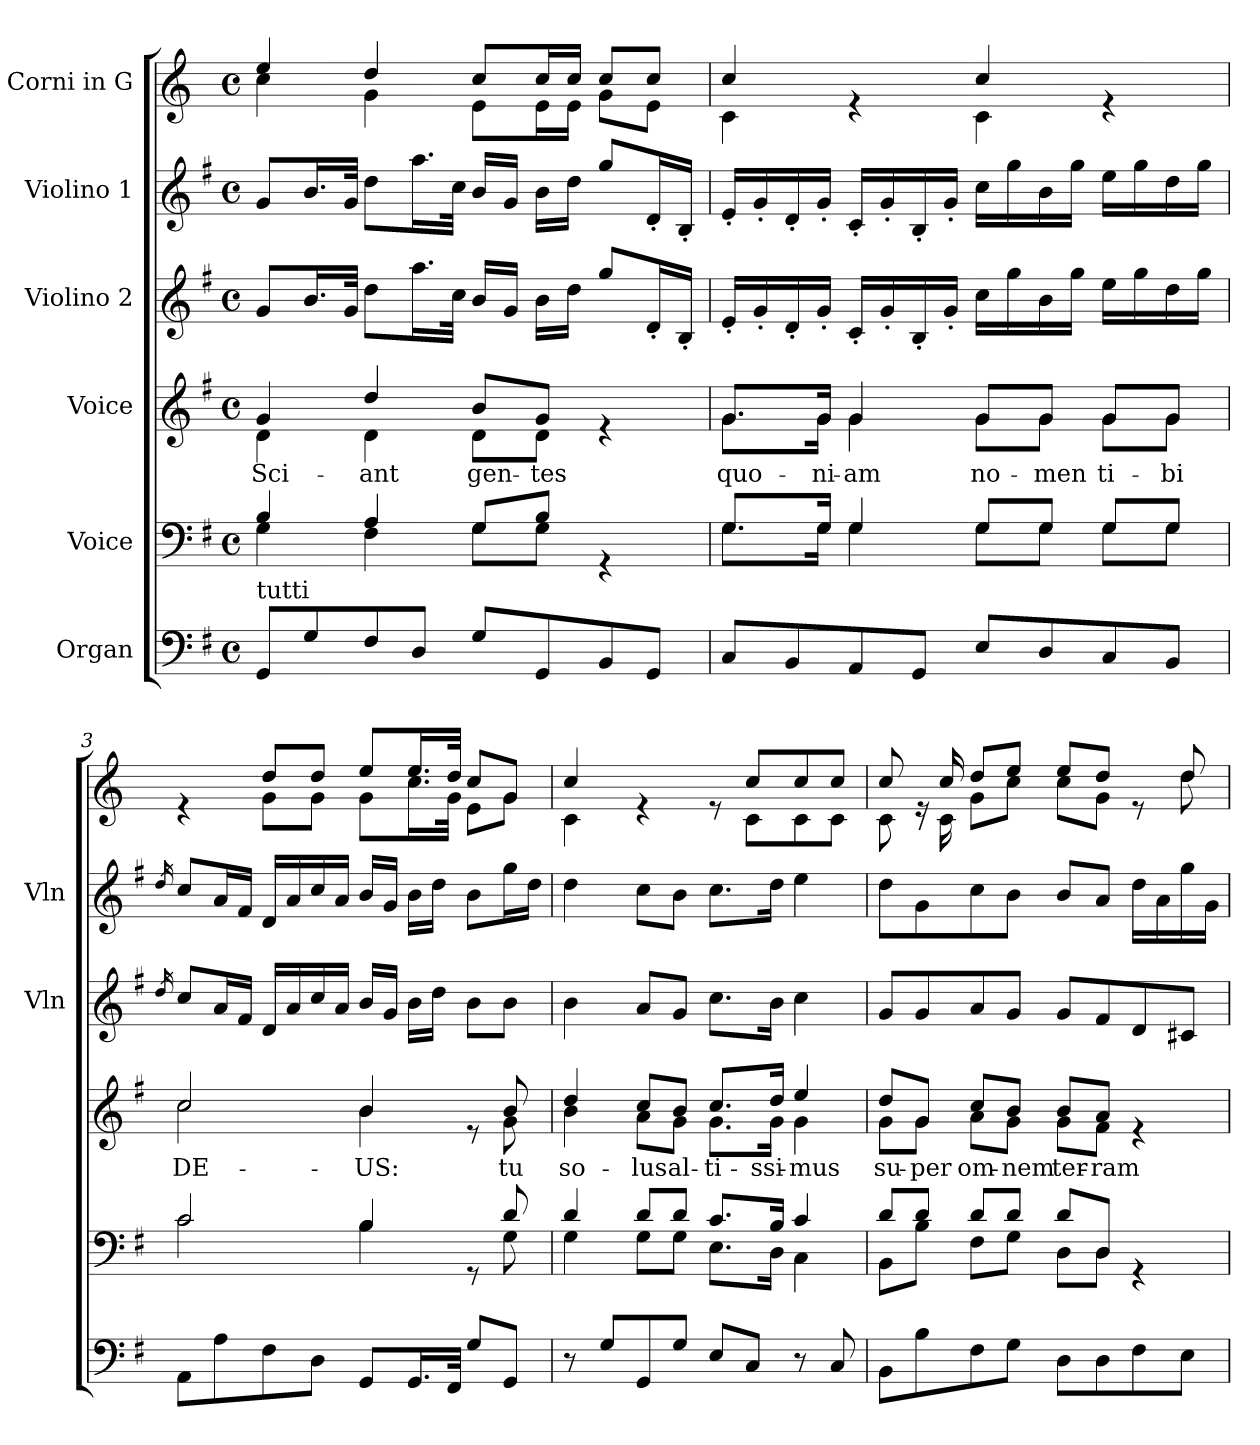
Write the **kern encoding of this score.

**kern	**kern	**kern	**text	**kern	**kern	**kern
*part6	*part5	*part4	*part4	*part3	*part2	*part1
*staff6	*staff5	*staff4	*staff4	*staff3	*staff2	*staff1
*I"Organ	*I"Voice	*I"Voice	*	*I"Violino 2	*I"Violino 1	*I"Corni in G
*	*	*	*	*I'Vln	*I'Vln	*
*clefF4	*clefF4	*clefG2	*	*clefG2	*clefG2	*clefG2
*	*	*	*	*	*	*ITrd3c5
*k[f#]	*k[f#]	*k[f#]	*	*k[f#]	*k[f#]	*k[f#]
*M4/4	*M4/4	*M4/4	*	*M4/4	*M4/4	*M4/4
*met(c)	*met(c)	*met(c)	*	*met(c)	*met(c)	*met(c)
*MM50	*MM50	*MM50	*	*MM50	*MM50	*MM50
=1	=1	=1	=1	=1	=1	=1
*	*^	*	*	*	*	*
!	!	!	!	!	!	!	!LO:TX:a:B:t=[
!	!	!	!	!	!	!	!LO:TX:a:B:t=] Andante maestoso
!LO:TX:a:t=tutti	!	!	!	!	!	!	!
!	!	!	!	!LO:LY:b	!	!	!
*	*	*	*^	*	*	*	*^
8GG/L	4B/	4G\	4g/	4d\	Sci-	8g/L	8g/L	4b/	4g\
8G/	.	.	.	.	.	16.b/L	16.b/L	.	.
.	.	.	.	.	.	32g/JJk	32g/JJk	.	.
!	!	!	!	!	!LO:LY:b	!	!	!	!
8F#/	4A/	4F#\	4dd/	4d\	-ant	8dd\L	8dd\L	4a/	4d\
8D/J	.	.	.	.	.	16.aa\L	16.aa\L	.	.
.	.	.	.	.	.	32cc\JJk	32cc\JJk	.	.
!	!	!	!	!	!LO:LY:b	!	!	!	!
8G/L	8G/L	8G\L	8b/L	8d\L	gen-	16b/LL	16b/LL	8g/L	8B\L
.	.	.	.	.	.	16g/JJ	16g/JJ	.	.
!	!	!	!	!	!LO:LY:b	!	!	!	!
8GG/	8B/J	8G\J	8g/J	8d\J	-tes	16b\LL	16b\LL	16g/L	16B\L
.	.	.	.	.	.	16dd\JJ	16dd\JJ	16g/JJ	16B\JJ
8BB/	4rGG	4ryy	4re	4ryy	.	8gg/L	8gg/L	8g/L	8d\L
8GG/J	.	.	.	.	.	16d'/L	16d'/L	8g/J	8B\J
.	.	.	.	.	.	16B'/JJ	16B'/JJ	.	.
=2	=2	=2	=2	=2	=2	=2	=2	=2	=2
!	!	!	!	!	!LO:LY:b	!	!	!	!
8C/L	8.G/L	8.G\L	8.g/L	8.g\L	quo-	16e'/LL	16e'/LL	4g/	4G\
.	.	.	.	.	.	16g'/	16g'/	.	.
8BB/	.	.	.	.	.	16d'/	16d'/	.	.
!	!	!	!	!	!LO:LY:b	!	!	!	!
.	16G/Jk	16G\Jk	16g/Jk	16g\Jk	-ni-	16g'/JJ	16g'/JJ	.	.
!	!	!	!	!	!LO:LY:b	!	!	!	!
8AA/	4G/	4G\	4g/	4g\	-am	16c'/LL	16c'/LL	4re	4ryy
.	.	.	.	.	.	16g'/	16g'/	.	.
8GG/J	.	.	.	.	.	16B'/	16B'/	.	.
.	.	.	.	.	.	16g'/JJ	16g'/JJ	.	.
!	!	!	!	!	!LO:LY:b	!	!	!	!
8E/L	8G/L	8G\L	8g/L	8g\L	no-	16cc\LL	16cc\LL	4g/	4G\
.	.	.	.	.	.	16gg\	16gg\	.	.
!	!	!	!	!	!LO:LY:b	!	!	!	!
8D/	8G/J	8G\J	8g/J	8g\J	-men	16b\	16b\	.	.
.	.	.	.	.	.	16gg\JJ	16gg\JJ	.	.
!	!	!	!	!	!LO:LY:b	!	!	!	!
8C/	8G/L	8G\L	8g/L	8g\L	ti-	16ee\LL	16ee\LL	4re	4ryy
.	.	.	.	.	.	16gg\	16gg\	.	.
!	!	!	!	!	!LO:LY:b	!	!	!	!
8BB/J	8G/J	8G\J	8g/J	8g\J	-bi	16dd\	16dd\	.	.
.	.	.	.	.	.	16gg\JJ	16gg\JJ	.	.
!!LO:LB:g=z	!!
=3	=3	=3	=3	=3	=3	=3	=3	=3	=3
.	.	.	.	.	.	16qdd/	16qdd/	.	.
!	!	!	!	!	!LO:LY:b	!	!	!	!
8AA\L	2c/	2c\	2cc/	2cc\	DE-	8cc/L	8cc/L	4re	4ryy
8A\	.	.	.	.	.	16a/L	16a/L	.	.
.	.	.	.	.	.	16f#/JJ	16f#/JJ	.	.
8F#\	.	.	.	.	.	16d/LL	16d/LL	8a/L	8d\L
.	.	.	.	.	.	16a/	16a/	.	.
8D\J	.	.	.	.	.	16cc/	16cc/	8a/J	8d\J
.	.	.	.	.	.	16a/JJ	16a/JJ	.	.
!	!	!	!	!	!LO:LY:b	!	!	!	!
8GG/L	4B/	4B\	4b/	4b\	-US:	16b/LL	16b/LL	8b/L	8d\L
.	.	.	.	.	.	16g/JJ	16g/JJ	.	.
16.GG/L	.	.	.	.	.	16b\LL	16b\LL	16.b/L	16.g\L
.	.	.	.	.	.	16dd\JJ	16dd\JJ	.	.
32FF#/JJk	.	.	.	.	.	.	.	32a/JJk	32d\JJk
8G/L	8rGG	8ryy	8re	8ryy	.	8b\L	8b\L	8g/L	8B\L
!	!	!	!	!	!LO:LY:b	!	!	!	!
8GG/J	8d/	8G\	8b/	8g\	tu	8b\J	16gg\L	8d/J	8d\J
.	.	.	.	.	.	.	16dd\JJ	.	.
=4	=4	=4	=4	=4	=4	=4	=4	=4	=4
!	!	!	!	!	!LO:LY:b	!	!	!	!
8r	4d/	4G\	4dd/	4b\	so-	4b\	4dd\	4g/	4G\
8G/L	.	.	.	.	.	.	.	.	.
!	!	!	!	!	!LO:LY:b	!	!	!	!
8GG/	8d/L	8G\L	8cc/L	8a\L	-lus	8a/L	8cc\L	4re	4.ryy
!	!	!	!	!	!LO:LY:b	!	!	!	!
8G/J	8d/J	8G\J	8b/J	8g\J	al-	8g/J	8b\J	.	.
!	!	!	!	!	!LO:LY:b	!	!	!	!
8E/L	8.c/L	8.E\L	8.cc/L	8.g\L	-ti-	8.cc\L	8.cc\L	8re	.
8C/J	.	.	.	.	.	.	.	8g/L	8G\L
!	!	!	!	!	!LO:LY:b	!	!	!	!
.	16B/Jk	16D\Jk	16dd/Jk	16g\Jk	-ssi-	16b\Jk	16dd\Jk	.	.
!	!	!	!	!	!LO:LY:b	!	!	!	!
8r	4c/	4C\	4ee/	4g\	-mus	4cc\	4ee\	8g/	8G\
8C/	.	.	.	.	.	.	.	8g/J	8G\J
=5	=5	=5	=5	=5	=5	=5	=5	=5	=5
!	!	!	!	!	!LO:LY:b	!	!	!	!
8BB\L	8d/L	8BB\L	8dd/L	8g\L	su-	8g/L	8dd\L	8g/	8G\
!	!	!	!	!	!LO:LY:b	!	!	!	!
8B\	8d/J	8B\J	8g/J	8g\J	-per	8g/	8g\	16re	16ryy
.	.	.	.	.	.	.	.	16g/	16G\
!	!	!	!	!	!LO:LY:b	!	!	!	!
8F#\	8d/L	8F#\L	8cc/L	8a\L	om-	8a/	8cc\	8a/L	8d\L
!	!	!	!	!	!LO:LY:b	!	!	!	!
8G\J	8d/J	8G\J	8b/J	8g\J	-nem	8g/J	8b\J	8b/J	8g\J
!	!	!	!	!	!LO:LY:b	!	!	!	!
8D\L	8d/L	8D\L	8b/L	8g\L	ter-	8g/L	8b/L	8b/L	8g\L
!	!	!	!	!	!LO:LY:b	!	!	!	!
8D\	8D/J	8D\J	8a/J	8f#\J	-ram	8f#/	8a/J	8a/J	8d\J
8F#\	4rGG	4ryy	4re	4ryy	.	8d/	16dd\LL	8re	8ryy
.	.	.	.	.	.	.	16a\	.	.
8E\J	.	.	.	.	.	8c#X/J	16gg\	8a/	8a\
.	.	.	.	.	.	.	16g\JJ	.	.
*	*v	*v	*	*	*	*	*	*v	*v
*	*	*v	*v	*	*	*	*
=	=	=	=	=	=	=
*-	*-	*-	*-	*-	*-	*-
